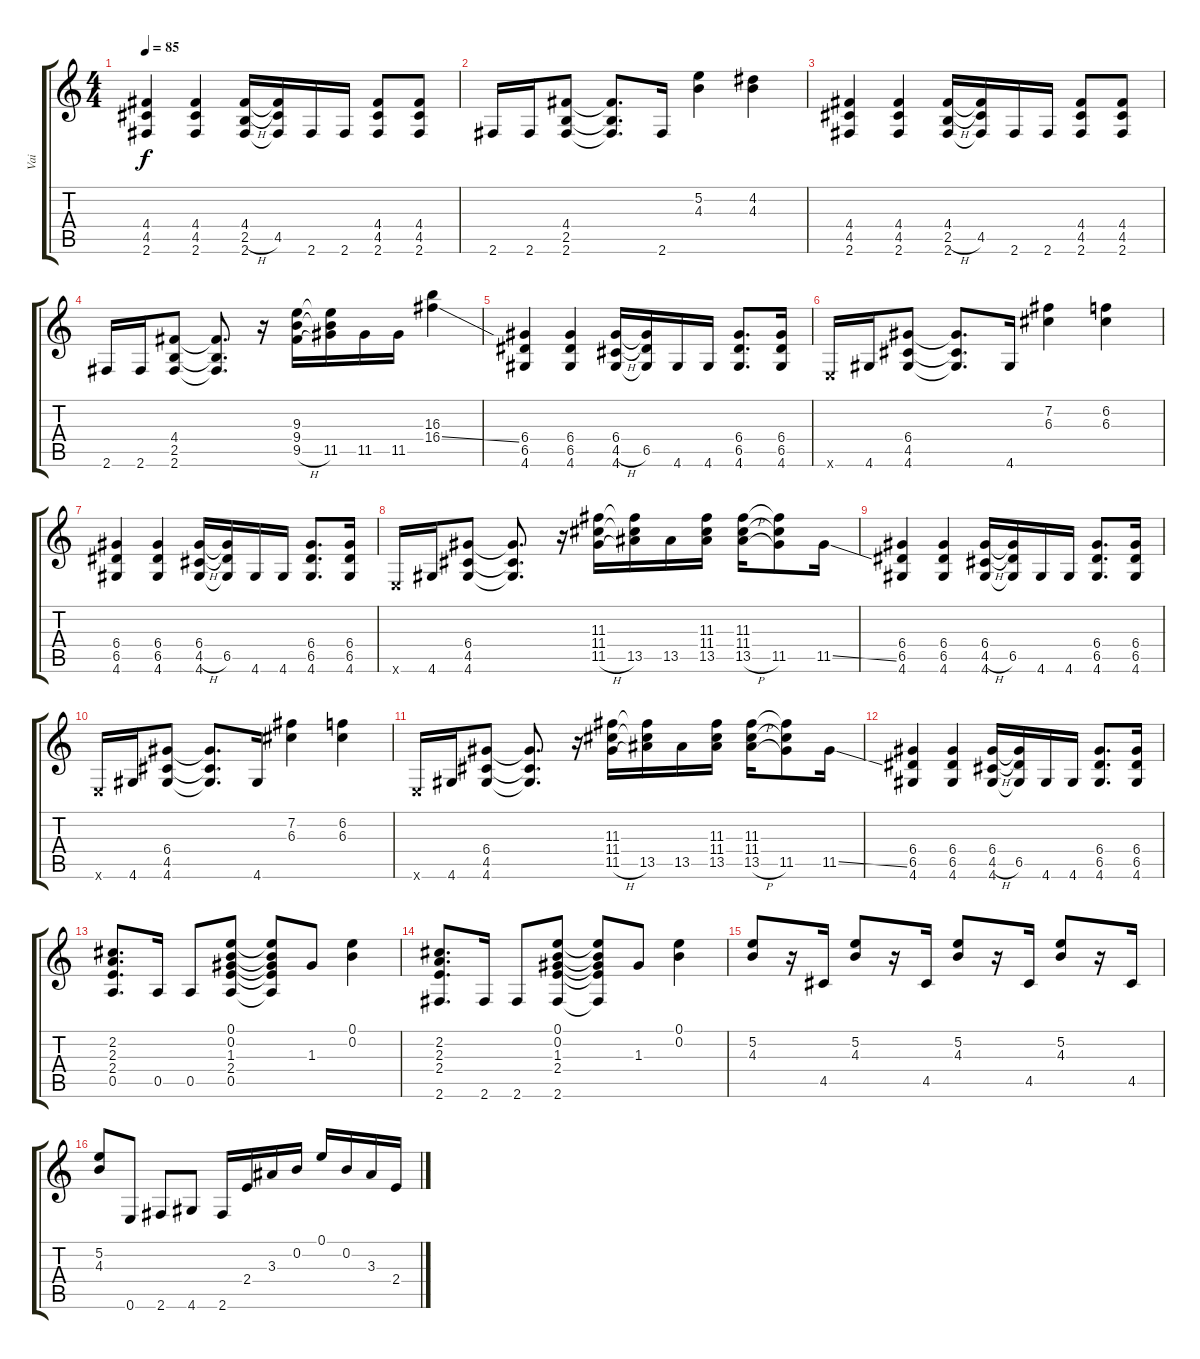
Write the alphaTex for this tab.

\track ("Vai" "Vai") {instrument overdrivenguitar}
\staff {score tabs}
\tuning (E4 B3 G3 D3 A2 E2) {hide}
\ts (4 4)
\tempo 85
\clef g2
\ks c
(4.4 4.5 2.6).4{dy f} (4.4 4.5 2.6).4 (4.4 2.5{h} 2.6).16 (4.4{t} 4.5 2.6{t}).16 2.6.16 2.6.16 (4.4 4.5 2.6).8 (4.4 4.5 2.6).8 |
2.6.16 2.6.16 (4.4 2.5 2.6).8 (4.4{t} 2.5{t} 2.6{t}).8{d} 2.6.16 (5.2 4.3).4 (4.2 4.3).4 |
(4.4 4.5 2.6).4 (4.4 4.5 2.6).4 (4.4 2.5{h} 2.6).16 (4.4{t} 4.5 2.6{t}).16 2.6.16 2.6.16 (4.4 4.5 2.6).8 (4.4 4.5 2.6).8 |
2.6.16 2.6.16 (4.4 2.5 2.6).8 (4.4{t} 2.5{t} 2.6{t}).8{d} r.16 (9.3 9.4 9.5{h}).16 (9.3{t} 9.4{t} 11.5).16 11.5.16 11.5.16 (16.3 16.4{ss}).4 |
(6.4 6.5 4.6).4 (6.4 6.5 4.6).4 (6.4 4.5{h} 4.6).16 (6.4{t} 6.5 4.6{t}).16 4.6.16 4.6.16 (6.4 6.5 4.6).8{d} (6.4 6.5 4.6).16 |
0.6{x}.16 4.6.16 (6.4 4.5 4.6).8 (6.4{t} 4.5{t} 4.6{t}).8{d} 4.6.16 (7.2 6.3).4 (6.2 6.3).4 |
(6.4 6.5 4.6).4 (6.4 6.5 4.6).4 (6.4 4.5{h} 4.6).16 (6.4{t} 6.5 4.6{t}).16 4.6.16 4.6.16 (6.4 6.5 4.6).8{d} (6.4 6.5 4.6).16 |
0.6{x}.16 4.6.16 (6.4 4.5 4.6).8 (6.4{t} 4.5{t} 4.6{t}).8{d} r.16 (11.3 11.4 11.5{h}).16 (11.3{t} 11.4{t} 13.5).16 13.5.16 (11.3 11.4 13.5).16 (11.3 11.4 13.5{h}).16 (11.3{t} 11.4{t} 11.5).8 11.5{ss}.16 |
(6.4 6.5 4.6).4 (6.4 6.5 4.6).4 (6.4 4.5{h} 4.6).16 (6.4{t} 6.5 4.6{t}).16 4.6.16 4.6.16 (6.4 6.5 4.6).8{d} (6.4 6.5 4.6).16 |
0.6{x}.16 4.6.16 (6.4 4.5 4.6).8 (6.4{t} 4.5{t} 4.6{t}).8{d} 4.6.16 (7.2 6.3).4 (6.2 6.3).4 |
0.6{x}.16 4.6.16 (6.4 4.5 4.6).8 (6.4{t} 4.5{t} 4.6{t}).8{d} r.16 (11.3 11.4 11.5{h}).16 (11.3{t} 11.4{t} 13.5).16 13.5.16 (11.3 11.4 13.5).16 (11.3 11.4 13.5{h}).16 (11.3{t} 11.4{t} 11.5).8 11.5{ss}.16 |
(6.4 6.5 4.6).4 (6.4 6.5 4.6).4 (6.4 4.5{h} 4.6).16 (6.4{t} 6.5 4.6{t}).16 4.6.16 4.6.16 (6.4 6.5 4.6).8{d} (6.4 6.5 4.6).16 |
(2.2 2.3 2.4 0.5).8{d} 0.5.16 0.5.8 (0.1 0.2 1.3 2.4 0.5).8 (0.1{t} 0.2{t} 1.3{t} 2.4{t} 0.5{t}).8 1.3.8 (0.1 0.2).4 |
(2.2 2.3 2.4 2.6).8{d} 2.6.16 2.6.8 (0.1 0.2 1.3 2.4 2.6).8 (0.1{t} 0.2{t} 1.3{t} 2.4{t} 2.6{t}).8 1.3.8 (0.1 0.2).4 |
(5.2 4.3).8 r.16 4.5.16 (5.2 4.3).8 r.16 4.5.16 (5.2 4.3).8 r.16 4.5.16 (5.2 4.3).8 r.16 4.5.16 |
(5.2 4.3).8 0.6.8 2.6.8 4.6.8 2.6.16 2.4.16 3.3.16 0.2.16 0.1.16 0.2.16 3.3.16 2.4.16
